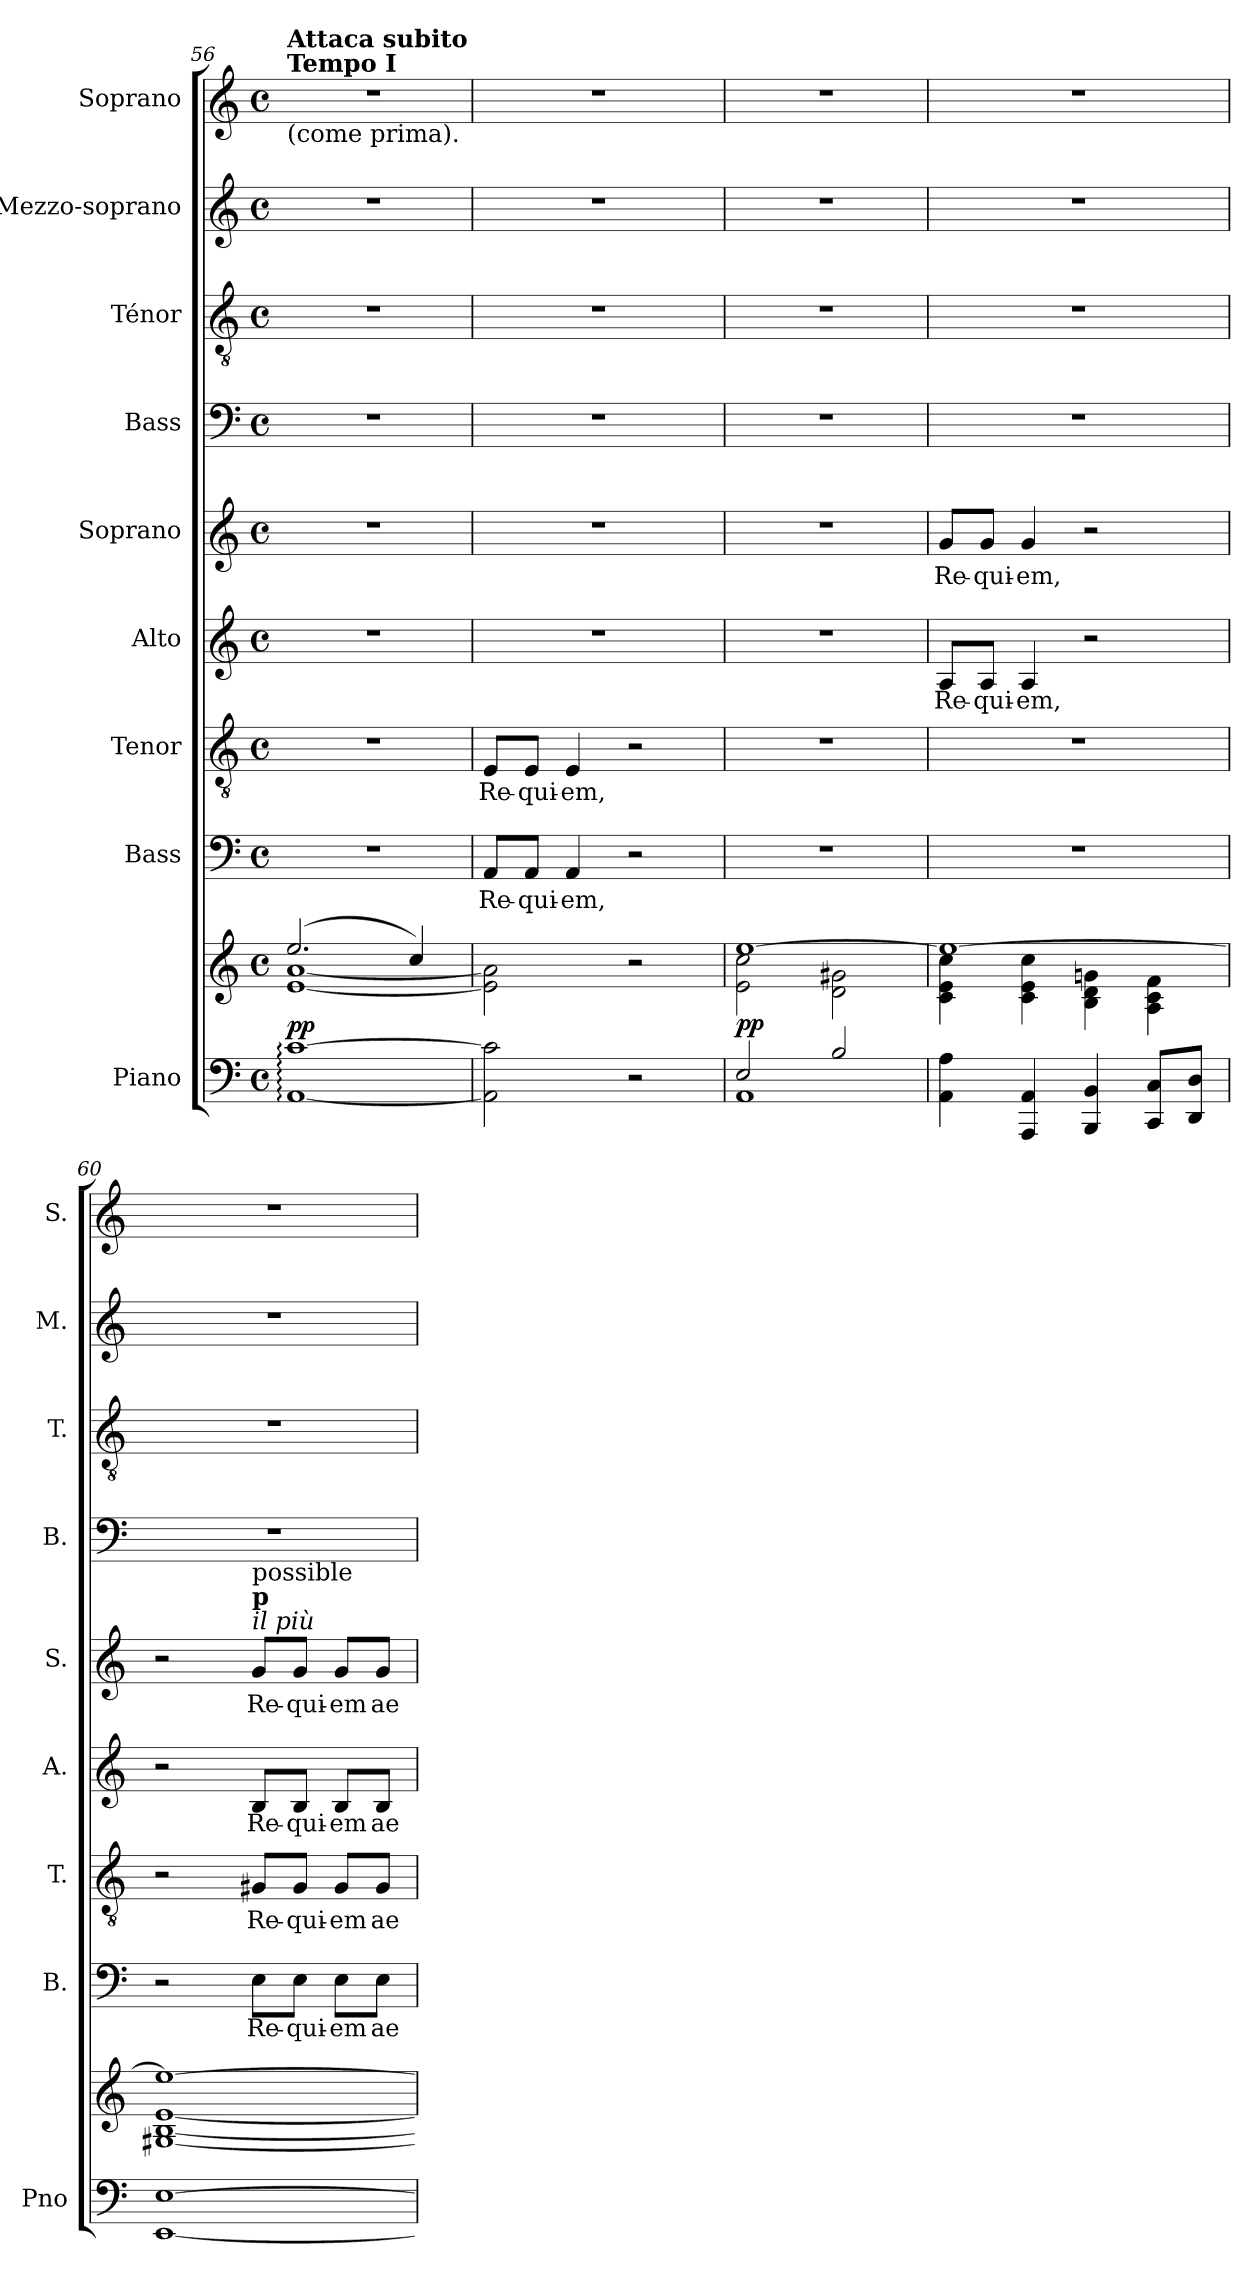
**kern	**kern	**dynam	**kern	**text	**dynam	**kern	**text	**dynam	**kern	**text	**dynam	**kern	**text	**dynam	**kern	**kern	**kern	**kern
*part9	*part9	*part9	*part8	*part8	*part8	*part7	*part7	*part7	*part6	*part6	*part6	*part5	*part5	*part5	*part4	*part3	*part2	*part1
*staff10	*staff9	*staff9/10	*staff8	*staff8	*staff8	*staff7	*staff7	*staff7	*staff6	*staff6	*staff6	*staff5	*staff5	*staff5	*staff4	*staff3	*staff2	*staff1
*I"Piano	*	*	*I"Bass	*	*	*I"Tenor	*	*	*I"Alto	*	*	*I"Soprano	*	*	*I"Bass	*I"Ténor	*I"Mezzo-soprano	*I"Soprano
*I'Pno	*	*	*I'B.	*	*	*I'T.	*	*	*I'A.	*	*	*I'S.	*	*	*I'B.	*I'T.	*I'M.	*I'S.
!!LO:PB:g=z
*clefF4	*clefG2	*	*clefF4	*	*	*clefGv2	*	*	*clefG2	*	*	*clefG2	*	*	*clefF4	*clefGv2	*clefG2	*clefG2
*	*	*	*	*	*	*	*	*	*	*	*	*ITrd2c3	*	*	*	*	*	*
*k[]	*k[]	*	*k[]	*	*	*k[]	*	*	*k[]	*	*	*k[f#c#g#]	*	*	*k[]	*k[]	*k[]	*k[]
*M4/4	*M4/4	*	*M4/4	*	*	*M4/4	*	*	*M4/4	*	*	*M4/4	*	*	*M4/4	*M4/4	*M4/4	*M4/4
*met(c)	*met(c)	*	*met(c)	*	*	*met(c)	*	*	*met(c)	*	*	*met(c)	*	*	*met(c)	*met(c)	*met(c)	*met(c)
*MM80	*MM80	*	*MM80	*	*	*MM80	*	*	*MM80	*	*	*MM80	*	*	*MM80	*MM80	*MM80	*MM80
=56	=56	=56	=56	=56	=56	=56	=56	=56	=56	=56	=56	=56	=56	=56	=56	=56	=56	=56
*	*^	*	*	*	*	*	*	*	*	*	*	*	*	*	*	*	*	*
!	!	!	!	!	!	!	!	!	!	!	!	!	!	!	!	!	!	!	!LO:TX:a:B:t=Tempo I
!	!	!	!	!	!	!	!	!	!	!	!	!	!	!	!	!	!	!	!LO:TX:a:B:t=Attaca subito
!	!	!	!	!	!	!	!	!	!	!	!	!	!	!	!	!	!	!	!LO:TX:b:t=(come prima).
!	!	!	!LO:DY:a=2	!	!	!	!	!	!	!	!	!	!	!	!	!	!	!	!
[1AA: [1c:	(2.ee/	[1e [1a	pp	1r	.	.	1r	.	.	1r	.	.	1r	.	.	1r	1r	1r	1r
.	4cc/)	.	.	.	.	.	.	.	.	.	.	.	.	.	.	.	.	.	.
=57	=57	=57	=57	=57	=57	=57	=57	=57	=57	=57	=57	=57	=57	=57	=57	=57	=57	=57	=57
!	!	!	!	!	!LO:LY:b	!LO:DY:a	!	!LO:LY:b	!	!	!	!	!	!	!	!	!	!	!
2AA\] 2c\]	2ryy	2e\] 2a\]	.	8AA/L	Re-	other-dynamics	8E/L	Re-	.	1r	.	.	1r	.	.	1r	1r	1r	1r
!	!	!	!	!	!LO:LY:b	!	!	!LO:LY:b	!LO:DY:a	!	!	!	!	!	!	!	!	!	!
.	.	.	.	8AA/J	-qui-	.	8E/J	-qui-	other-dynamics	.	.	.	.	.	.	.	.	.	.
!	!	!	!	!	!LO:LY:b	!	!	!LO:LY:b	!	!	!	!	!	!	!	!	!	!	!
.	.	.	.	4AA/	-em,	.	4E/	-em,	.	.	.	.	.	.	.	.	.	.	.
2r	2r	2ryy	.	2r	.	.	2r	.	.	.	.	.	.	.	.	.	.	.	.
=58	=58	=58	=58	=58	=58	=58	=58	=58	=58	=58	=58	=58	=58	=58	=58	=58	=58	=58	=58
*^	*	*	*	*	*	*	*	*	*	*	*	*	*	*	*	*	*	*	*
!	!	!	!	!LO:DY:a=2	!	!	!	!	!	!	!	!	!	!	!	!	!	!	!	!
2E/	1AA	[1ee	2e\ 2cc\	pp	1r	.	.	1r	.	.	1r	.	.	1r	.	.	1r	1r	1r	1r
2B/	.	.	2d\ 2g#X\	.	.	.	.	.	.	.	.	.	.	.	.	.	.	.	.	.
*v	*v	*	*	*	*	*	*	*	*	*	*	*	*	*	*	*	*	*	*	*
=59	=59	=59	=59	=59	=59	=59	=59	=59	=59	=59	=59	=59	=59	=59	=59	=59	=59	=59	=59
!	!	!	!	!	!	!	!	!	!	!	!LO:LY:b	!	!	!LO:LY:b	!LO:DY:a	!	!	!	!
4AA\ 4A\	1ee_	4c\ 4e\ 4cc\	.	1r	.	.	1r	.	.	8A/L	Re-	.	8ei/L	Re-	other-dynamics	1r	1r	1r	1r
!	!	!	!	!	!	!	!	!	!	!	!LO:LY:b	!LO:DY:a	!	!LO:LY:b	!	!	!	!	!
.	.	.	.	.	.	.	.	.	.	8A/J	-qui-	other-dynamics	8ei/J	-qui-	.	.	.	.	.
!	!	!	!	!	!	!	!	!	!	!	!LO:LY:b	!	!	!LO:LY:b	!	!	!	!	!
4AAA/ 4AA/	.	4c\ 4e\ 4cc\	.	.	.	.	.	.	.	4A/	-em,	.	4ei/	-em,	.	.	.	.	.
4BBB/ 4BB/	.	4B\ 4d\ 4gn\	.	.	.	.	.	.	.	2r	.	.	2r	.	.	.	.	.	.
8CC/ 8C/L	.	4A\ 4c\ 4f\	.	.	.	.	.	.	.	.	.	.	.	.	.	.	.	.	.
8DD/ 8D/J	.	.	.	.	.	.	.	.	.	.	.	.	.	.	.	.	.	.	.
=60	=60	=60	=60	=60	=60	=60	=60	=60	=60	=60	=60	=60	=60	=60	=60	=60	=60	=60	=60
[1EE [1E	1ee_	[1G#X [1B [1e	.	2r	.	.	2r	.	.	2r	.	.	2r	.	.	1r	1r	1r	1r
!	!	!	!	!	!	!	!	!	!	!	!	!	!LO:TX:a:i:t=il più	!	!	!	!	!	!
!	!	!	!	!	!	!	!	!	!	!	!	!	!LO:TX:a:B:t=p	!	!	!	!	!	!
!	!	!	!	!	!	!	!	!	!	!	!	!	!LO:TX:a:t=possible	!	!	!	!	!	!
!	!	!	!	!	!LO:LY:b	!	!	!LO:LY:b	!	!	!LO:LY:b	!	!	!LO:LY:b	!	!	!	!	!
.	.	.	.	8E\L	Re-	.	8G#X/L	Re-	.	8B/L	Re-	.	8ei/L	Re-	.	.	.	.	.
!	!	!	!	!	!LO:LY:b	!	!	!LO:LY:b	!	!	!LO:LY:b	!	!	!LO:LY:b	!	!	!	!	!
.	.	.	.	8E\J	-qui-	.	8G#/J	-qui-	.	8B/J	-qui-	.	8ei/J	-qui-	.	.	.	.	.
!	!	!	!	!	!LO:LY:b	!	!	!LO:LY:b	!	!	!LO:LY:b	!	!	!LO:LY:b	!	!	!	!	!
.	.	.	.	8E\L	-em	.	8G#/L	-em	.	8B/L	-em	.	8ei/L	-em	.	.	.	.	.
!	!	!	!	!	!LO:LY:b	!	!	!LO:LY:b	!	!	!LO:LY:b	!	!	!LO:LY:b	!	!	!	!	!
.	.	.	.	8E\J	ae-	.	8G#/J	ae-	.	8B/J	ae-	.	8ei/J	ae-	.	.	.	.	.
*	*v	*v	*	*	*	*	*	*	*	*	*	*	*	*	*	*	*	*	*
=	=	=	=	=	=	=	=	=	=	=	=	=	=	=	=	=	=	=
*-	*-	*-	*-	*-	*-	*-	*-	*-	*-	*-	*-	*-	*-	*-	*-	*-	*-	*-
